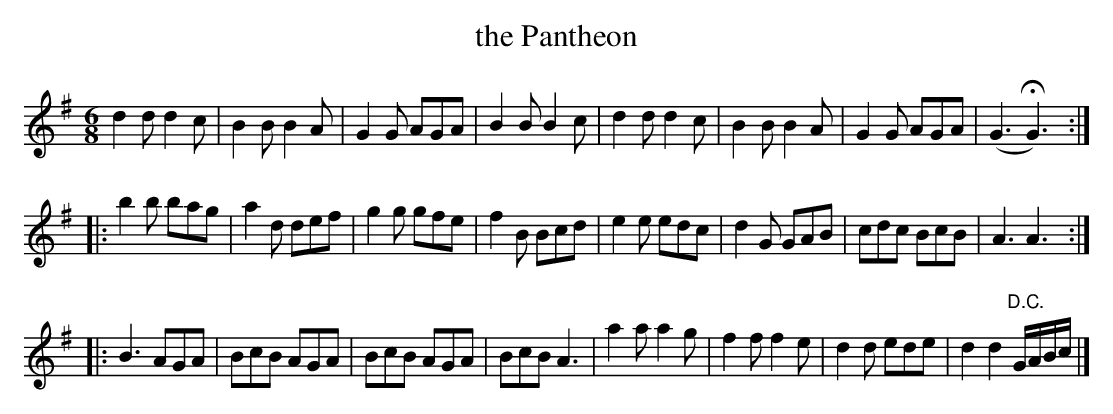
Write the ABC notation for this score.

X:1
T:the Pantheon
M:6/8
K:G major
d2d d2c| B2B B2A| G2G AGA| B2B B2c| \
d2d d2c| B2B B2A| G2G AGA| (G3 HG3)::
b2b bag| a2d def| g2g gfe| f2B Bcd|\
e2e edc| d2G GAB| cdc BcB| A3 A3::
B3 AGA| BcB AGA| BcB AGA| BcB A3|\
a2a a2g| f2f f2e| d2d ede| d2d2 "D.C."G/A/B/c/|]
